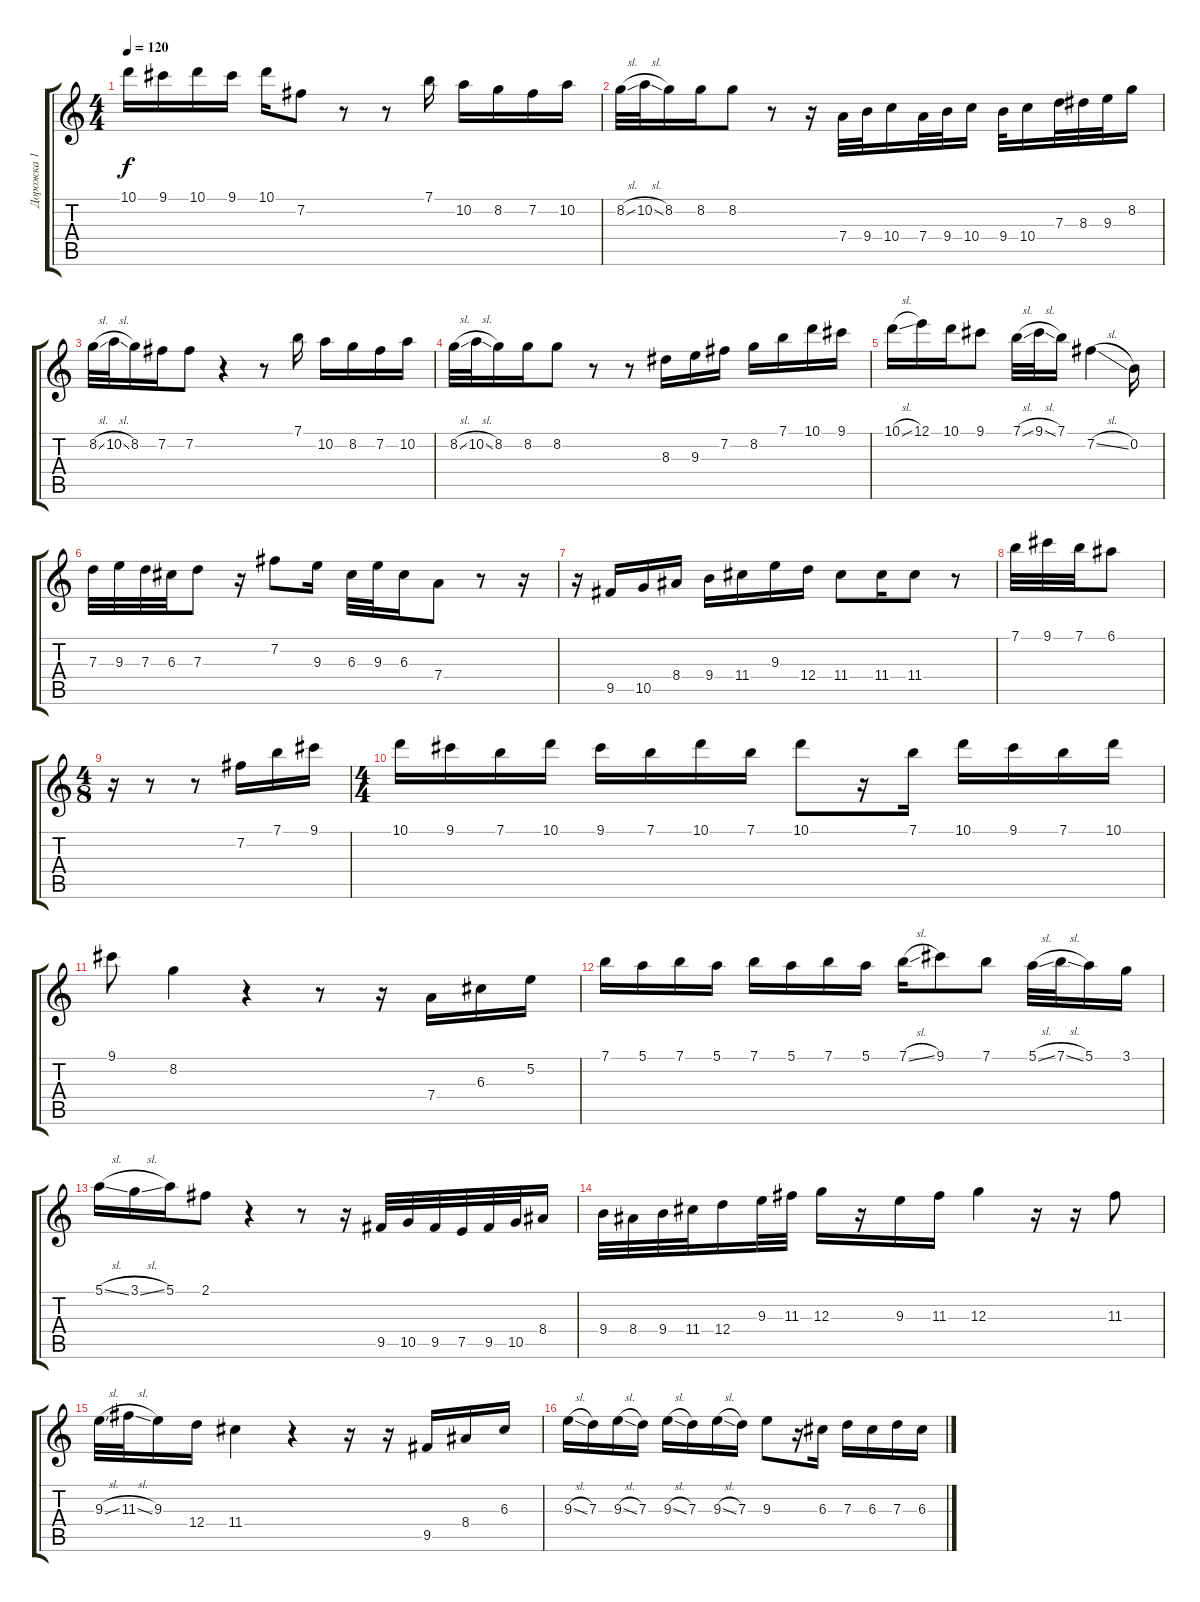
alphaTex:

\track ("Дорожка 1" "Дорожка 1") {instrument acousticguitarsteel}
\staff {score tabs}
\tuning (E4 B3 G3 D3 A2 E2) {hide}
\ts (4 4)
\tempo 120
\clef g2
\ks c
10.1.16{dy f} 9.1.16 10.1.16 9.1.16 10.1.16 7.2.8 r.8 r.8 7.1.16 10.2.16 8.2.16 7.2.16 10.2.16 |
8.2{sl}.32 10.2{sl}.32 8.2.16 8.2.16 8.2.8 r.8 r.16 7.4.32 9.4.32 10.4.16 7.4.32 9.4.32 10.4.16 9.4.32 10.4.16 7.3.32 8.3.32 9.3.32 8.2.16 |
8.2{sl}.32 10.2{sl}.32 8.2.16 7.2.16 7.2.8 r.4 r.8 7.1.16 10.2.16 8.2.16 7.2.16 10.2.16 |
8.2{sl}.32 10.2{sl}.32 8.2.16 8.2.16 8.2.8 r.8 r.8 8.3.16 9.3.16 7.2.16 8.2.16 7.1.16 10.1.16 9.1.16 |
10.1{sl}.16 12.1.16 10.1.16 9.1.8 7.1{sl}.32 9.1{sl}.32 7.1.16 7.2{sl}.4 0.2.16 |
7.3.32 9.3.32 7.3.32 6.3.32 7.3.8 r.16 7.2.8 9.3.16 6.3.32 9.3.32 6.3.16 7.4.8 r.8 r.16 |
r.16 9.5.16 10.5.16 8.4.16 9.4.16 11.4.16 9.3.16 12.4.16 11.4.8 11.4.16 11.4.8 r.8 |
7.1.32 9.1.32 7.1.32 6.1.8 |
\ts (4 8)
r.16 r.8 r.8 7.2.16 7.1.16 9.1.16 |
\ts (4 4)
10.1.16 9.1.16 7.1.16 10.1.16 9.1.16 7.1.16 10.1.16 7.1.16 10.1.8 r.16 7.1.16 10.1.16 9.1.16 7.1.16 10.1.16 |
9.1.8 8.2.4 r.4 r.8 r.16 7.4.16 6.3.16 5.2.16 |
7.1.16 5.1.16 7.1.16 5.1.16 7.1.16 5.1.16 7.1.16 5.1.16 7.1{sl}.16 9.1.8 7.1.8 5.1{sl}.32 7.1{sl}.32 5.1.16 3.1.16 |
5.1{sl}.16 3.1{sl}.16 5.1.16 2.1.8 r.4 r.8 r.16 9.5.32 10.5.32 9.5.32 7.5.32 9.5.32 10.5.32 8.4.16 |
9.4.32 8.4.32 9.4.32 11.4.32 12.4.16 9.3.32 11.3.32 12.3.16 r.16 9.3.16 11.3.16 12.3.4 r.16 r.16 11.3.8 |
9.3{sl}.32 11.3{sl}.32 9.3.16 12.4.16 11.4.4 r.4 r.16 r.16 9.5.16 8.4.16 6.3.16 |
9.3{sl}.16 7.3.16 9.3{sl}.16 7.3.16 9.3{sl}.16 7.3.16 9.3{sl}.16 7.3.16 9.3.8 r.16 6.3.16 7.3.16 6.3.16 7.3.16 6.3.16
